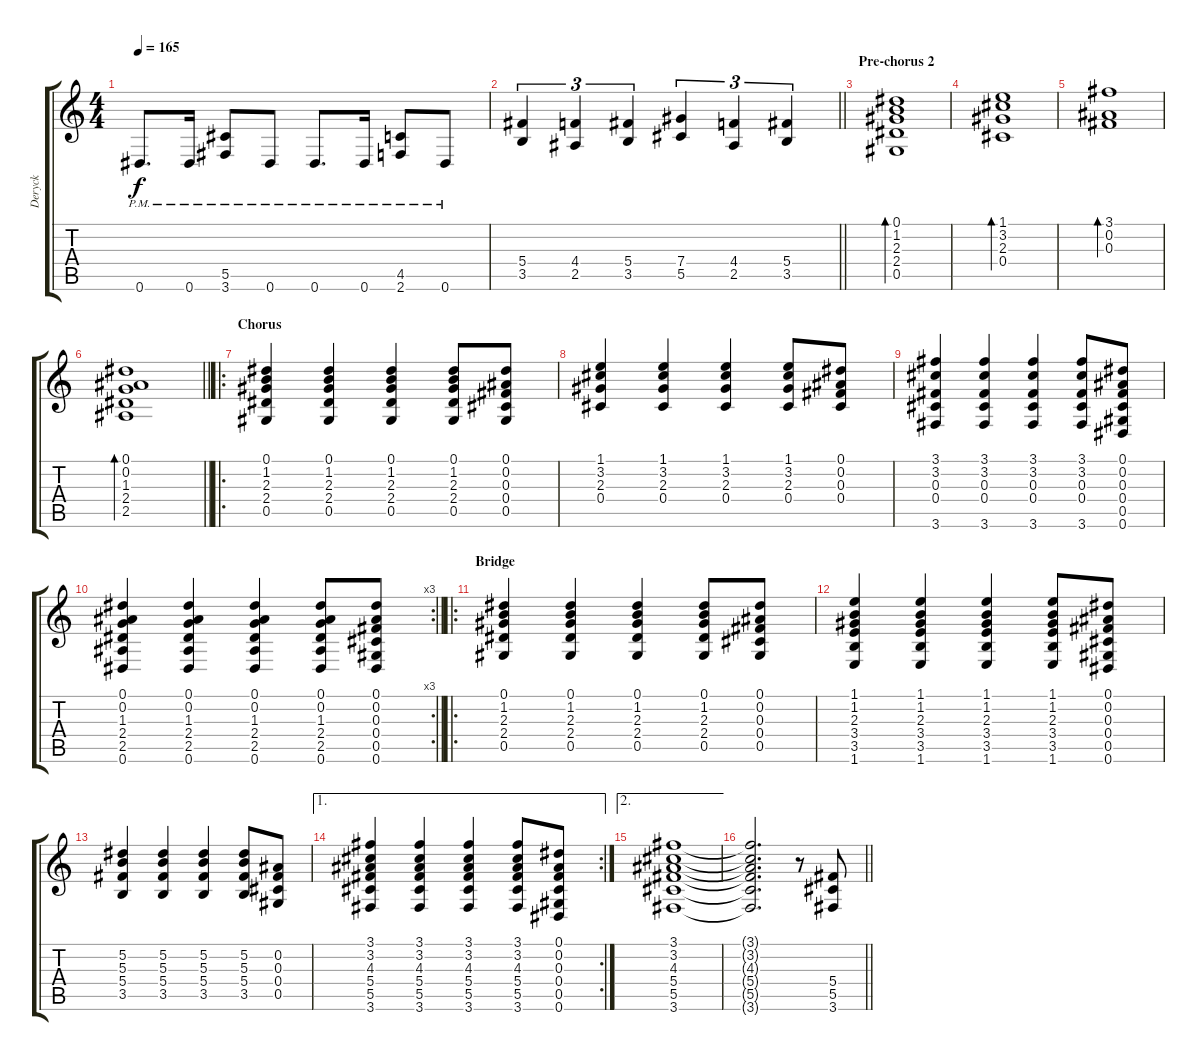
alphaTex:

\track ("Deryck" "Deryck") {instrument distortionguitar}
\staff {score tabs}
\tuning (Eb4 Bb3 Gb3 Db3 Ab2 Eb2) {hide}
\ts (4 4)
\tempo 165
\clef g2
\ks c
0.6{pm}.8{d dy f} 0.6{pm}.16 (5.5{pm} 3.6{pm}).8 0.6{pm}.8 0.6{pm}.8{d} 0.6{pm}.16 (4.5{pm} 2.6{pm}).8 0.6{pm}.8 |
\barLineRight lightlight
(5.4 3.5).4{tu (3 2)} (4.4 2.5).4{tu (3 2)} (5.4 3.5).4{tu (3 2)} (7.4 5.5).4{tu (3 2)} (4.4 2.5).4{tu (3 2)} (5.4 3.5).4{tu (3 2)} |
\section ("" "Pre-chorus 2")
(0.1 1.2 2.3 2.4 0.5).1{bd 240 instrument electricguitarclean} |
(1.1 3.2 2.3 0.4).1{bd 240} |
(3.1 0.2 0.3).1{bd 480} |
\barLineRight lightlight
(0.1 0.2 1.3 2.4 2.5).1{bd 240} |
\ro
\section ("" "Chorus")
(0.1 1.2 2.3 2.4 0.5).4 (0.1 1.2 2.3 2.4 0.5).4 (0.1 1.2 2.3 2.4 0.5).4 (0.1 1.2 2.3 2.4 0.5).8 (0.1 0.2 0.3 0.4 0.5).8 |
(1.1 3.2 2.3 0.4).4 (1.1 3.2 2.3 0.4).4 (1.1 3.2 2.3 0.4).4 (1.1 3.2 2.3 0.4).8 (0.1 0.2 0.3 0.4).8 |
(3.1 3.2 0.3 0.4 3.6).4 (3.1 3.2 0.3 0.4 3.6).4 (3.1 3.2 0.3 0.4 3.6).4 (3.1 3.2 0.3 0.4 3.6).8 (0.1 0.2 0.3 0.4 0.5 0.6).8 |
\rc 3
\barLineRight lightlight
(0.1 0.2 1.3 2.4 2.5 0.6).4 (0.1 0.2 1.3 2.4 2.5 0.6).4 (0.1 0.2 1.3 2.4 2.5 0.6).4 (0.1 0.2 1.3 2.4 2.5 0.6).8 (0.1 0.2 0.3 0.4 0.5 0.6).8 |
\ro
\section ("" "Bridge")
(0.1 1.2 2.3 2.4 0.5).4 (0.1 1.2 2.3 2.4 0.5).4 (0.1 1.2 2.3 2.4 0.5).4 (0.1 1.2 2.3 2.4 0.5).8 (0.1 0.2 0.3 0.4 0.5).8 |
(1.1 1.2 2.3 3.4 3.5 1.6).4 (1.1 1.2 2.3 3.4 3.5 1.6).4 (1.1 1.2 2.3 3.4 3.5 1.6).4 (1.1 1.2 2.3 3.4 3.5 1.6).8 (0.1 0.2 0.3 0.4 0.5 0.6).8 |
(5.2 5.3 5.4 3.5).4 (5.2 5.3 5.4 3.5).4 (5.2 5.3 5.4 3.5).4 (5.2 5.3 5.4 3.5).8 (0.2 0.3 0.4 0.5).8 |
\ae 1
\rc 2
(3.1 3.2 4.3 5.4 5.5 3.6).4 (3.1 3.2 4.3 5.4 5.5 3.6).4 (3.1 3.2 4.3 5.4 5.5 3.6).4 (3.1 3.2 4.3 5.4 5.5 3.6).8 (0.1 0.2 0.3 0.4 0.5 0.6).8 |
\ae 2
(3.1 3.2 4.3 5.4 5.5 3.6).1 |
\barLineRight lightlight
(3.1{t} 3.2{t} 4.3{t} 5.4{t} 5.5{t} 3.6{t}).2{d} r.8 (5.4 5.5 3.6).8{instrument distortionguitar}
